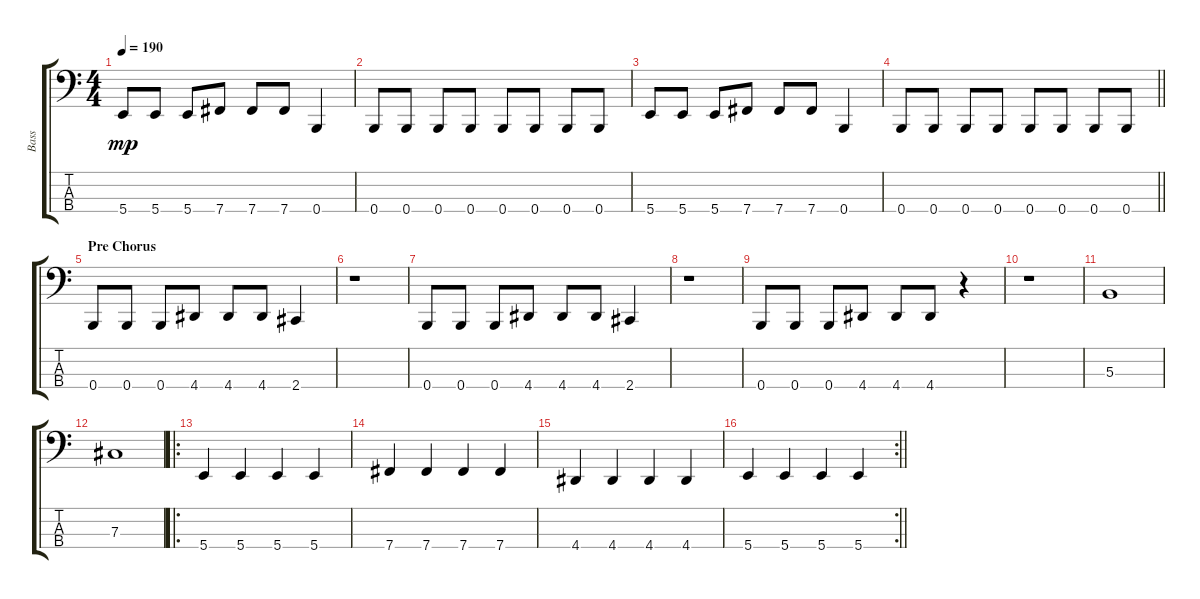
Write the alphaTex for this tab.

\track ("Bass" "Bass") {instrument electricbassfinger}
\staff {score tabs}
\tuning (E2 B1 Gb1 B0) {hide}
\ts (4 4)
\tempo 190
\clef f4
\ks c
5.4.8{dy mp} 5.4.8 5.4.8 7.4.8 7.4.8 7.4.8 0.4.4 |
0.4.8 0.4.8 0.4.8 0.4.8 0.4.8 0.4.8 0.4.8 0.4.8 |
5.4.8 5.4.8 5.4.8 7.4.8 7.4.8 7.4.8 0.4.4 |
\barLineRight lightlight
0.4.8 0.4.8 0.4.8 0.4.8 0.4.8 0.4.8 0.4.8 0.4.8 |
\section ("" "Pre Chorus")
0.4.8 0.4.8 0.4.8 4.4.8 4.4.8 4.4.8 2.4.4 |
r.1 |
0.4.8 0.4.8 0.4.8 4.4.8 4.4.8 4.4.8 2.4.4 |
r.1 |
0.4.8 0.4.8 0.4.8 4.4.8 4.4.8 4.4.8 r.4 |
r.1 |
5.3.1 |
7.3.1 |
\ro
5.4.4 5.4.4 5.4.4 5.4.4 |
7.4.4 7.4.4 7.4.4 7.4.4 |
4.4.4 4.4.4 4.4.4 4.4.4 |
\rc 2
\barLineRight lightlight
5.4.4 5.4.4 5.4.4 5.4.4
